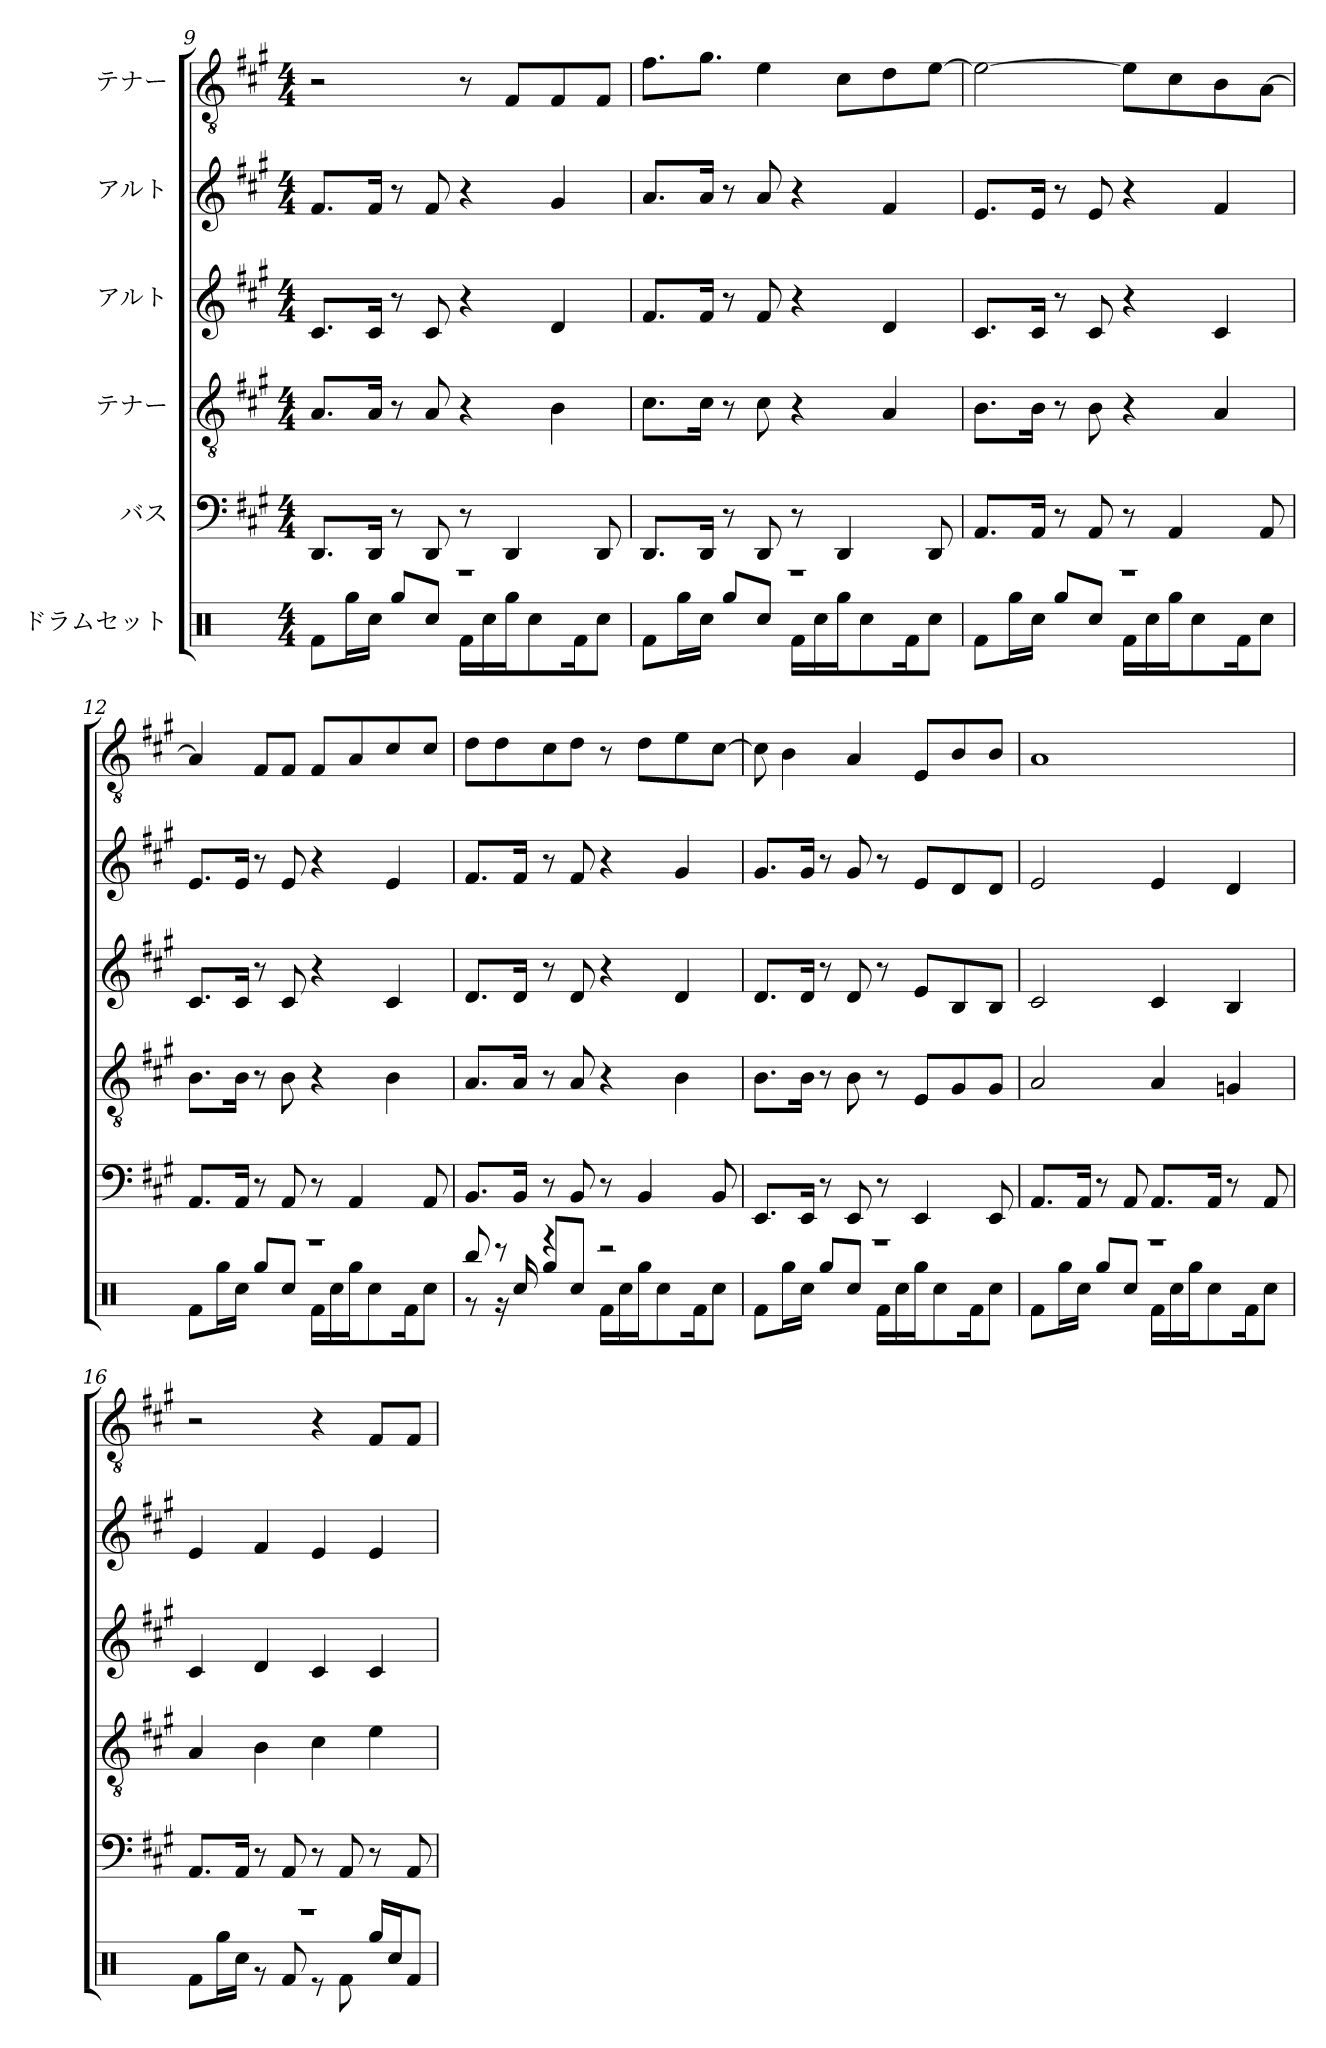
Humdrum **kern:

**kern	**kern	**kern	**kern	**kern	**kern
*part6	*part5	*part4	*part3	*part2	*part1
*staff6	*staff5	*staff4	*staff3	*staff2	*staff1
*I"ドラムセット	*I"バス	*I"テナー	*I"アルト	*I"アルト	*I"テナー
*clefX	*clefF4	*clefGv2	*clefG2	*clefG2	*clefGv2
*k[]	*k[f#c#g#]	*k[f#c#g#]	*k[f#c#g#]	*k[f#c#g#]	*k[f#c#g#]
*M4/4	*M4/4	*M4/4	*M4/4	*M4/4	*M4/4
=9	=9	=9	=9	=9	=9
*^	*	*	*	*	*
1r	8Rf\L	8.DDL	8.AL	8.c#L	8.f#L	2r
.	16Rgg\L	.	.	.	.	.
.	16Rcc\JJ	16DDJk	16AJk	16c#Jk	16f#Jk	.
.	8Rgg/L	8r	8r	8r	8r	.
.	8Rcc/J	8DD	8A	8c#	8f#	.
.	16Rf\LL	8r	4r	4r	4r	8r
.	16Rcc\	.	.	.	.	.
.	16Rgg\J	4DD	.	.	.	8F#L
.	8Rcc\	.	.	.	.	.
.	.	.	4B	4d	4g#	8F#
.	16Rf\K	.	.	.	.	.
.	8Rcc\J	8DD	.	.	.	8F#J
=10	=10	=10	=10	=10	=10	=10
1r	8Rf\L	8.DDL	8.c#L	8.f#L	8.aL	8.f#L
.	16Rgg\L	.	.	.	.	.
.	16Rcc\JJ	16DDJk	16c#Jk	16f#Jk	16aJk	8.g#J
.	8Rgg/L	8r	8r	8r	8r	.
.	8Rcc/J	8DD	8c#	8f#	8a	4e
.	16Rf\LL	8r	4r	4r	4r	.
.	16Rcc\	.	.	.	.	.
.	16Rgg\J	4DD	.	.	.	8c#L
.	8Rcc\	.	.	.	.	.
.	.	.	4A	4d	4f#	8d
.	16Rf\K	.	.	.	.	.
.	8Rcc\J	8DD	.	.	.	[8eJ
=11	=11	=11	=11	=11	=11	=11
1r	8Rf\L	8.AAL	8.BL	8.c#L	8.eL	2e_
.	16Rgg\L	.	.	.	.	.
.	16Rcc\JJ	16AAJk	16BJk	16c#Jk	16eJk	.
.	8Rgg/L	8r	8r	8r	8r	.
.	8Rcc/J	8AA	8B	8c#	8e	.
.	16Rf\LL	8r	4r	4r	4r	8eL]
.	16Rcc\	.	.	.	.	.
.	16Rgg\J	4AA	.	.	.	8c#
.	8Rcc\	.	.	.	.	.
.	.	.	4A	4c#	4f#	8B
.	16Rf\K	.	.	.	.	.
.	8Rcc\J	8AA	.	.	.	[8AJ
=12	=12	=12	=12	=12	=12	=12
1r	8Rf\L	8.AAL	8.BL	8.c#L	8.eL	4A]
.	16Rgg\L	.	.	.	.	.
.	16Rcc\JJ	16AAJk	16BJk	16c#Jk	16eJk	.
.	8Rgg/L	8r	8r	8r	8r	8F#L
.	8Rcc/J	8AA	8B	8c#	8e	8F#J
.	16Rf\LL	8r	4r	4r	4r	8F#L
.	16Rcc\	.	.	.	.	.
.	16Rgg\J	4AA	.	.	.	8A
.	8Rcc\	.	.	.	.	.
.	.	.	4B	4c#	4e	8c#
.	16Rf\K	.	.	.	.	.
.	8Rcc\J	8AA	.	.	.	8c#J
=13	=13	=13	=13	=13	=13	=13
8Rbb/	8r	8.BBL	8.AL	8.dL	8.f#L	8dL
8r	16r	.	.	.	.	8d
.	16Rcc/	16BBJk	16AJk	16dJk	16f#Jk	.
4r	8Rgg/L	8r	8r	8r	8r	8c#
.	8Rcc/J	8BB	8A	8d	8f#	8dJ
2r	16Rf\LL	8r	4r	4r	4r	8r
.	16Rcc\	.	.	.	.	.
.	16Rgg\J	4BB	.	.	.	8dL
.	8Rcc\	.	.	.	.	.
.	.	.	4B	4d	4g#	8e
.	16Rf\K	.	.	.	.	.
.	8Rcc\J	8BB	.	.	.	[8c#J
=14	=14	=14	=14	=14	=14	=14
1r	8Rf\L	8.EEL	8.BL	8.dL	8.g#L	8c#]
.	16Rgg\L	.	.	.	.	4B
.	16Rcc\JJ	16EEJk	16BJk	16dJk	16g#Jk	.
.	8Rgg/L	8r	8r	8r	8r	.
.	8Rcc/J	8EE	8B	8d	8g#	4A
.	16Rf\LL	8r	8r	8r	8r	.
.	16Rcc\	.	.	.	.	.
.	16Rgg\J	4EE	8EL	8eL	8eL	8EL
.	8Rcc\	.	.	.	.	.
.	.	.	8G#	8B	8d	8B
.	16Rf\K	.	.	.	.	.
.	8Rcc\J	8EE	8G#J	8BJ	8dJ	8BJ
=15	=15	=15	=15	=15	=15	=15
1r	8Rf\L	8.AAL	2A	2c#	2e	1A
.	16Rgg\L	.	.	.	.	.
.	16Rcc\JJ	16AAJk	.	.	.	.
.	8Rgg/L	8r	.	.	.	.
.	8Rcc/J	8AA	.	.	.	.
.	16Rf\LL	8.AAL	4A	4c#	4e	.
.	16Rcc\	.	.	.	.	.
.	16Rgg\J	.	.	.	.	.
.	8Rcc\	16AAJk	.	.	.	.
.	.	8r	4Gn	4B	4d	.
.	16Rf\K	.	.	.	.	.
.	8Rcc\J	8AA	.	.	.	.
=16	=16	=16	=16	=16	=16	=16
1r	8Rf\L	8.AAL	4A	4c#	4e	2r
.	16Rgg\L	.	.	.	.	.
.	16Rcc\JJ	16AAJk	.	.	.	.
.	8r	8r	4B	4d	4f#	.
.	8Rf/	8AA	.	.	.	.
.	8r	8r	4c#	4c#	4e	4r
.	8Rf\	8AA	.	.	.	.
.	16Rgg/LL	8r	4e	4c#	4e	8F#L
.	16Rcc/J	.	.	.	.	.
.	8Rf/J	8AA	.	.	.	8F#J
*v	*v	*	*	*	*	*
=	=	=	=	=	=
*-	*-	*-	*-	*-	*-
